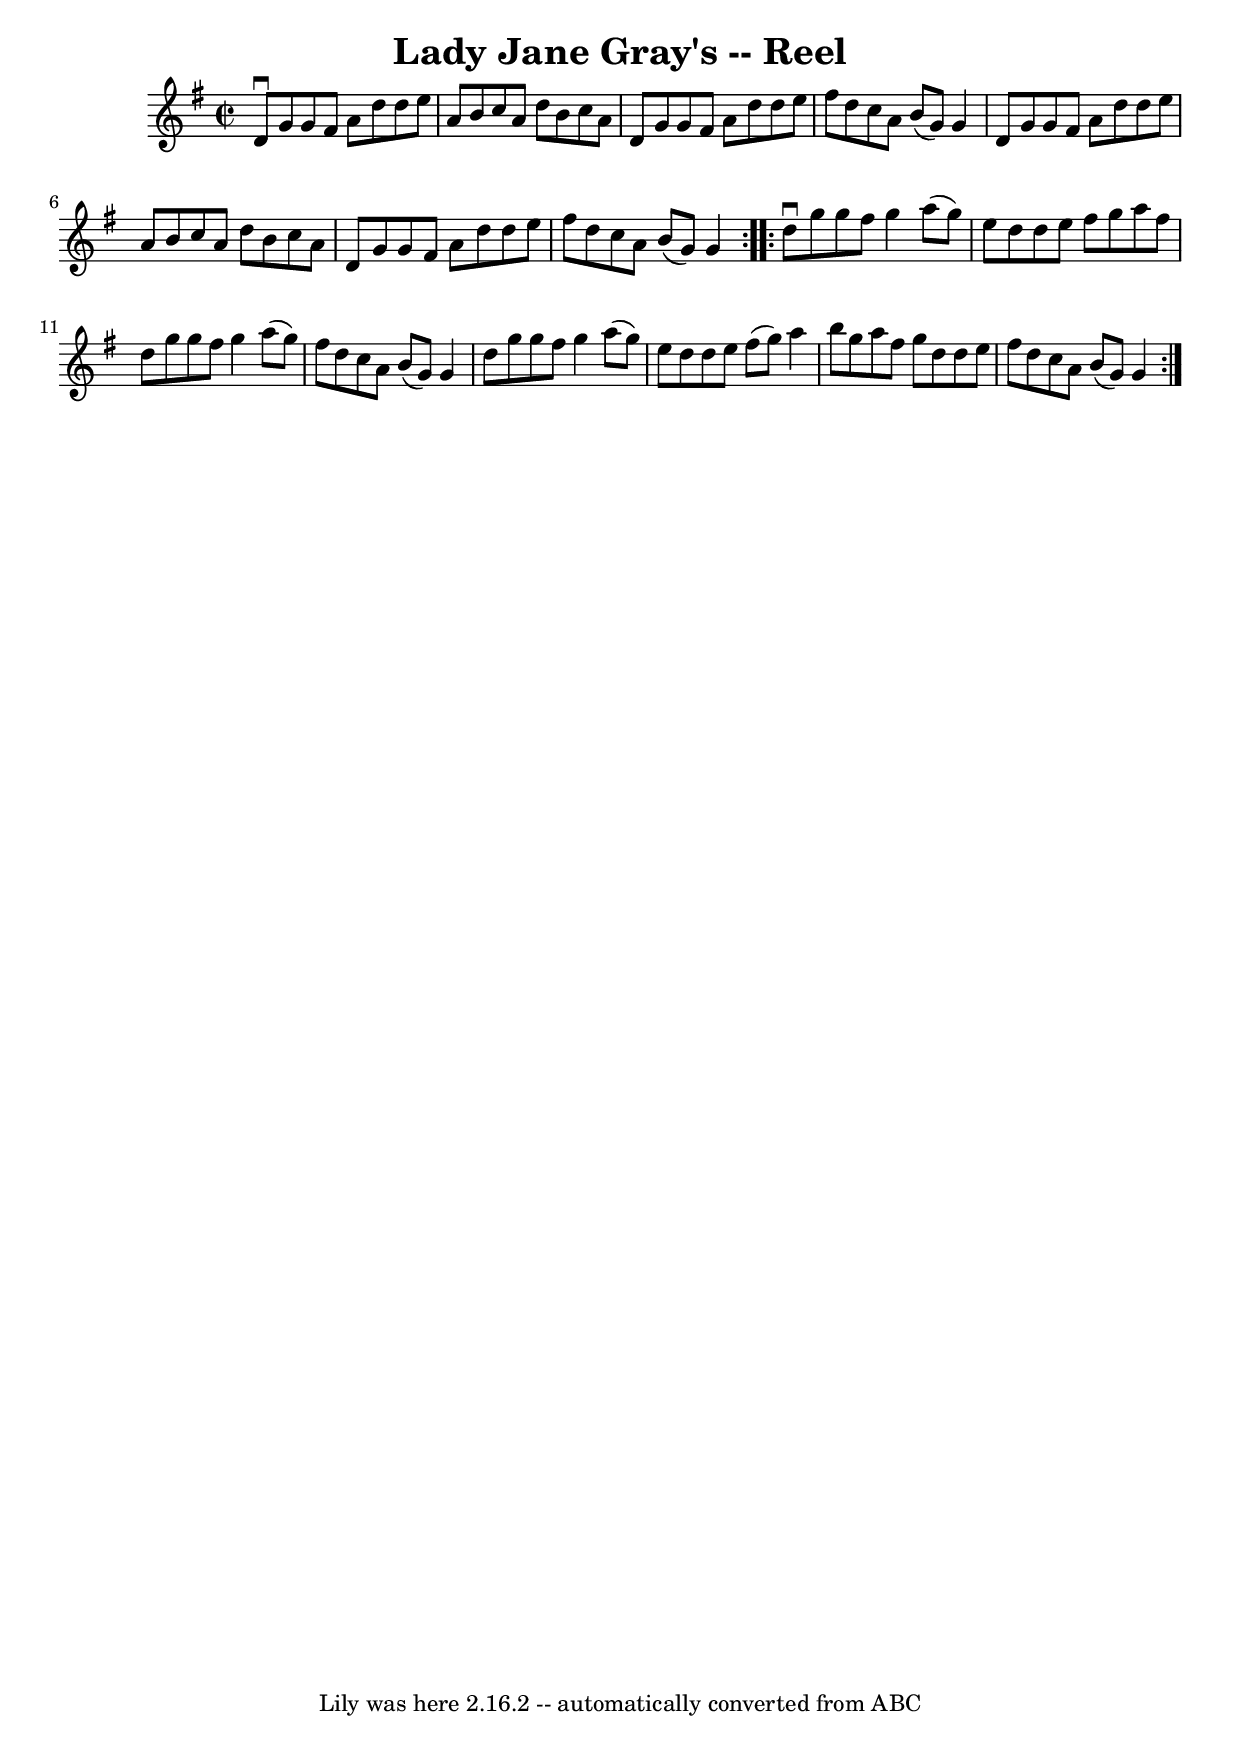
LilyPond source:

\version "2.16.2"
\include "Mammoth.ily"
\header {
  %% book = "Ryan's Mammoth Collection"
  crossRefNumber = "1"
  footnotes = "\\\\280"
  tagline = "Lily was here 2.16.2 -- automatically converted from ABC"
  title = "Lady Jane Gray's -- Reel"

}
voicedefault =  {



  \repeat volta 2 {

    \override Staff.TimeSignature #'style = #'C
    \time 2/2 
    \key g \major
    d'8^\downbow g'8 g'8 fis'8 a'8 d''8   
    d''8 e''8    |
    a'8 b'8 c''8 a'8 d''8 b'8 c''8    
    a'8    |
    d'8 g'8 g'8 fis'8 a'8 d''8 d''8 e''8    
    |
    fis''8 d''8 c''8 a'8 b'8 (g'8) g'4    |
    
    d'8 g'8 g'8 fis'8 a'8 d''8 d''8 e''8    |
    a'8   
    b'8 c''8 a'8 d''8 b'8 c''8 a'8    |
    d'8 g'8    
    g'8 fis'8 a'8 d''8 d''8 e''8    |
    fis''8 d''8    
    c''8 a'8 b'8 (g'8) g'4    
  }     
  \repeat volta 2 {
    d''8^\downbow g''8 g''8 fis''8 g''4 a''8 (g''8)   |
    
    e''8 d''8 d''8 e''8 fis''8 g''8 a''8 fis''8    |
    
    d''8 g''8 g''8 fis''8 g''4 a''8 (g''8)   |
    fis''8 
    d''8 c''8 a'8 b'8 (g'8) g'4    |
    d''8 g''8    
    g''8 fis''8 g''4 a''8 (g''8)   |
    e''8 d''8 d''8   
    e''8 fis''8 (g''8) a''4    |
    b''8 g''8 a''8    
    fis''8 g''8 d''8 d''8 e''8    |
    fis''8 d''8 c''8    
    a'8 b'8 (g'8) g'4    
  }   

}

\score{
  <<

    \context Staff="default"
    {
      \voicedefault 
      
    }

  >>
  \layout {
    
  }
  \midi {
  }

}
